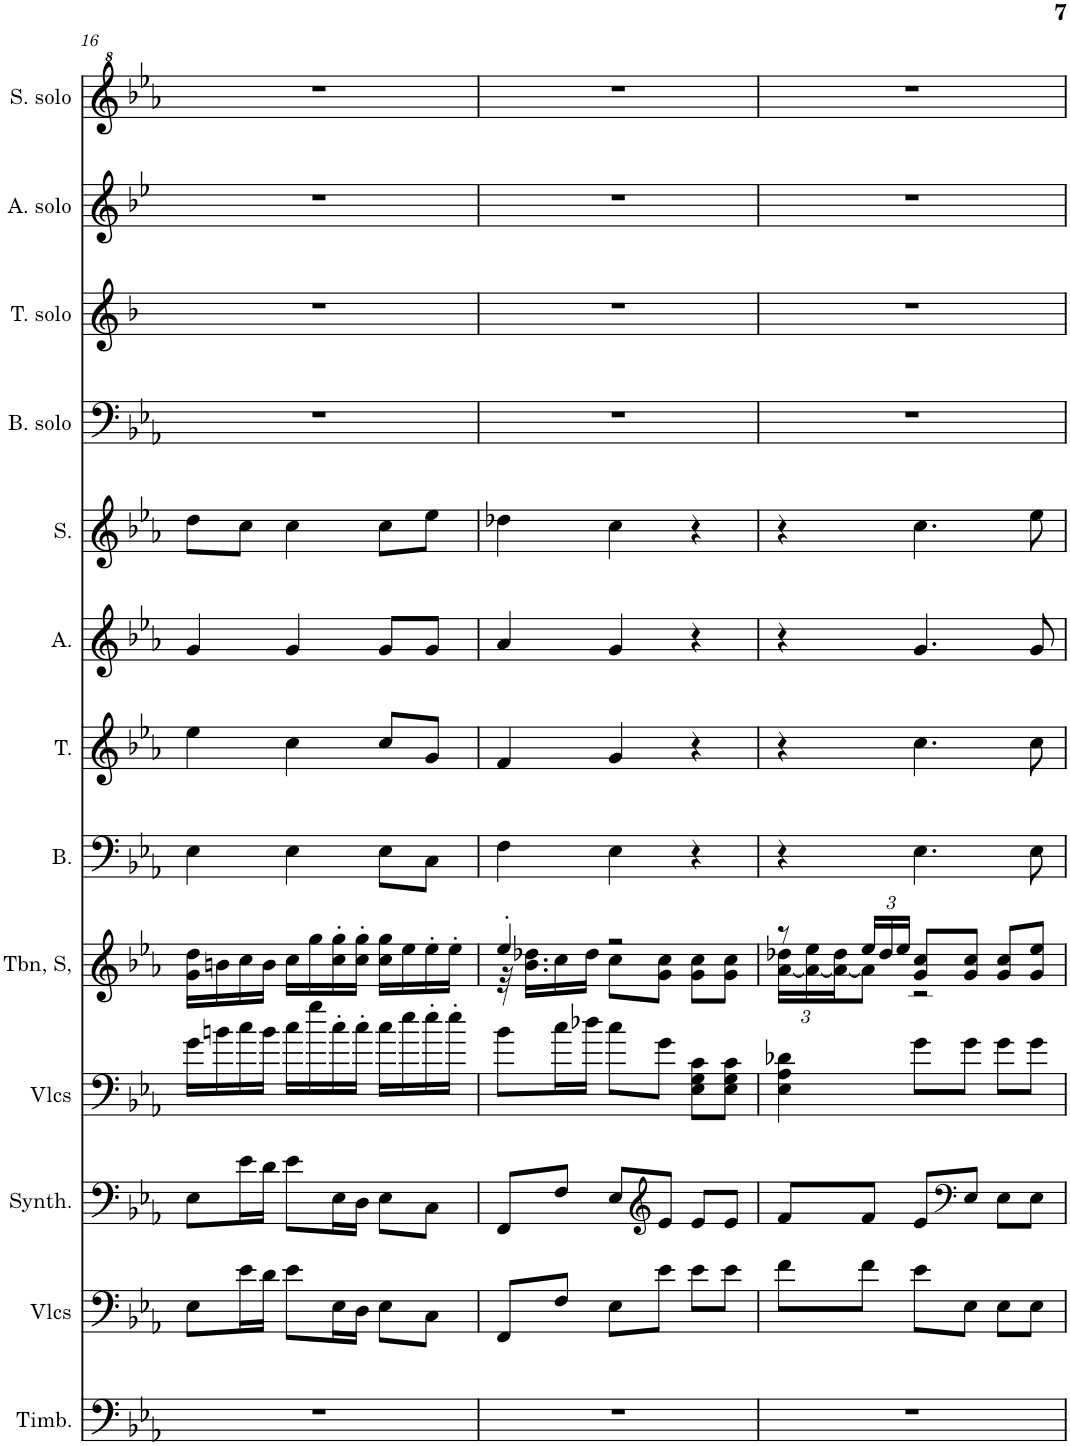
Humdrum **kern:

**kern	**kern	**kern	**kern	**kern	**kern	**kern	**kern	**kern	**kern	**kern	**kern	**kern
*part13	*part12	*part11	*part10	*part9	*part8	*part7	*part6	*part5	*part4	*part3	*part2	*part1
*staff13	*staff12	*staff11	*staff10	*staff9	*staff8	*staff7	*staff6	*staff5	*staff4	*staff3	*staff2	*staff1
*I"Timbales, Staff-1	*I"Violoncelles, D'Bass/Strings, etc	*I"Synthétiseur d'instruments à cordes, Synth strings, etc	*I"Violoncelles, Synth strings 2	*I"Trombone Soprano, 1st violins	*I"Basse	*I"Ténor	*I"Alto	*I"Soprano	*I"Bases Solo	*I"Tenor Solo	*I"Alto Solo	*I"Soprano Solo
*I'Timb.	*I'Vlcs	*I'Synth.	*I'Vlcs	*I'Tbn, S,	*I'B.	*I'T.	*I'A.	*I'S.	*I'B. solo	*I'T. solo	*I'A. solo	*I'S. solo
!!LO:PB:g=z
*clefF4	*clefF4	*clefF4	*clefF4	*clefG2	*clefF4	*clefG2	*clefG2	*clefG2	*clefF4	*clefG2	*clefG2	*clefG^2
*	*	*	*	*	*	*	*	*	*	*Trd8c14	*Trd4c7	*
*k[b-e-a-]	*k[b-e-a-]	*k[b-e-a-]	*k[b-e-a-]	*k[b-e-a-]	*k[b-e-a-]	*k[b-e-a-]	*k[b-e-a-]	*k[b-e-a-]	*k[b-e-a-]	*k[b-]	*k[b-e-]	*k[b-e-a-]
*M3/4	*M3/4	*M3/4	*M3/4	*M3/4	*M3/4	*M3/4	*M3/4	*M3/4	*M3/4	*M3/4	*M3/4	*M3/4
=16	=16	=16	=16	=16	=16	=16	=16	=16	=16	=16	=16	=16
2.r	8E-\L	8E-\L	16g\LL	16g\ 16dd\LL	4E-\	4ee-\	4g/	8dd\L	2.r	2.r	2.r	2.r
.	.	.	16bn\	16bn\	.	.	.	.	.	.	.	.
.	16e-\L	16e-\L	16cc\	16cc\	.	.	.	8cc\J	.	.	.	.
.	16d\JJ	16d\JJ	16b\JJ	16b\JJ	.	.	.	.	.	.	.	.
.	8e-\L	8e-\L	16cc\LL	16cc\LL	4E-\	4cc\	4g/	4cc\	.	.	.	.
.	.	.	16gg\	16gg\	.	.	.	.	.	.	.	.
.	16E-\L	16E-\L	16cc'\	16cc\' 16gg\'	.	.	.	.	.	.	.	.
.	16D\JJ	16D\JJ	16cc'\JJ	16cc\' 16gg\'JJ	.	.	.	.	.	.	.	.
.	8E-\L	8E-\L	16cc\LL	16cc\ 16gg\LL	8E-\L	8cc/L	8g/L	8cc\L	.	.	.	.
.	.	.	16ee-\	16ee-\	.	.	.	.	.	.	.	.
.	8C\J	8C\J	16ee-'\	16ee-'\	8C\J	8g/J	8g/J	8ee-\J	.	.	.	.
.	.	.	16ee-'\JJ	16ee-'\JJ	.	.	.	.	.	.	.	.
=17	=17	=17	=17	=17	=17	=17	=17	=17	=17	=17	=17	=17
*	*	*	*	*^	*	*	*	*	*	*	*	*
2.r	8FF/L	8FF/L	8b-\L	4ee-'/	32r	4F\	4f/	4a-/	4dd-X\	2.r	2.r	2.r	2.r
.	.	.	.	.	16.b-\ 16.dd-X\LL	.	.	.	.	.	.	.	.
.	8F/J	8F/J	16cc\L	.	16cc\	.	.	.	.	.	.	.	.
.	.	.	16dd-X\JJ	.	16dd-\JJ	.	.	.	.	.	.	.	.
.	8E-\L	8E-/L	8cc\L	2r	8cc\L	4E-\	4g/	4g/	4cc\	.	.	.	.
*	*	*clefG2	*	*	*	*	*	*	*	*	*	*	*
.	8e-\J	8e-/J	8g\J	.	8g\ 8cc\J	.	.	.	.	.	.	.	.
.	8e-\L	8e-/L	8E-\ 8G\ 8c\L	.	8g\ 8cc\L	4r	4r	4r	4r	.	.	.	.
.	8e-\J	8e-/J	8E-\ 8G\ 8c\J	.	8g\ 8cc\J	.	.	.	.	.	.	.	.
=18	=18	=18	=18	=18	=18	=18	=18	=18	=18	=18	=18	=18	=18
*	*	*	*	*	*Xbrackettup	*	*	*	*	*	*	*	*
2.r	8f\L	8f/L	4E-\ 4A-\ 4d-X\	8r	[24a-\ 24dd-X\LL	4r	4r	4r	4r	2.r	2.r	2.r	2.r
.	.	.	.	.	24a-\_ 24ee-\	.	.	.	.	.	.	.	.
.	.	.	.	.	24a-\_ 24dd-\J	.	.	.	.	.	.	.	.
.	8f\J	8f/J	.	24ee-/LL	8a-\J]	.	.	.	.	.	.	.	.
.	.	.	.	24dd-/	.	.	.	.	.	.	.	.	.
.	.	.	.	24ee-/JJ	.	.	.	.	.	.	.	.	.
.	8e-\L	8e-/L	8g\L	8g/ 8cc/L	2r	4.E-\	4.cc\	4.g/	4.cc\	.	.	.	.
*	*	*clefF4	*	*	*	*	*	*	*	*	*	*	*
.	8E-\J	8E-/J	8g\J	8g/ 8cc/J	.	.	.	.	.	.	.	.	.
.	8E-\L	8E-\L	8g\L	8g/ 8cc/L	.	.	.	.	.	.	.	.	.
.	8E-\J	8E-\J	8g\J	8g/ 8ee-/J	.	8E-\	8cc\	8g/	8ee-\	.	.	.	.
*	*	*	*	*v	*v	*	*	*	*	*	*	*	*
=	=	=	=	=	=	=	=	=	=	=	=	=
*-	*-	*-	*-	*-	*-	*-	*-	*-	*-	*-	*-	*-
